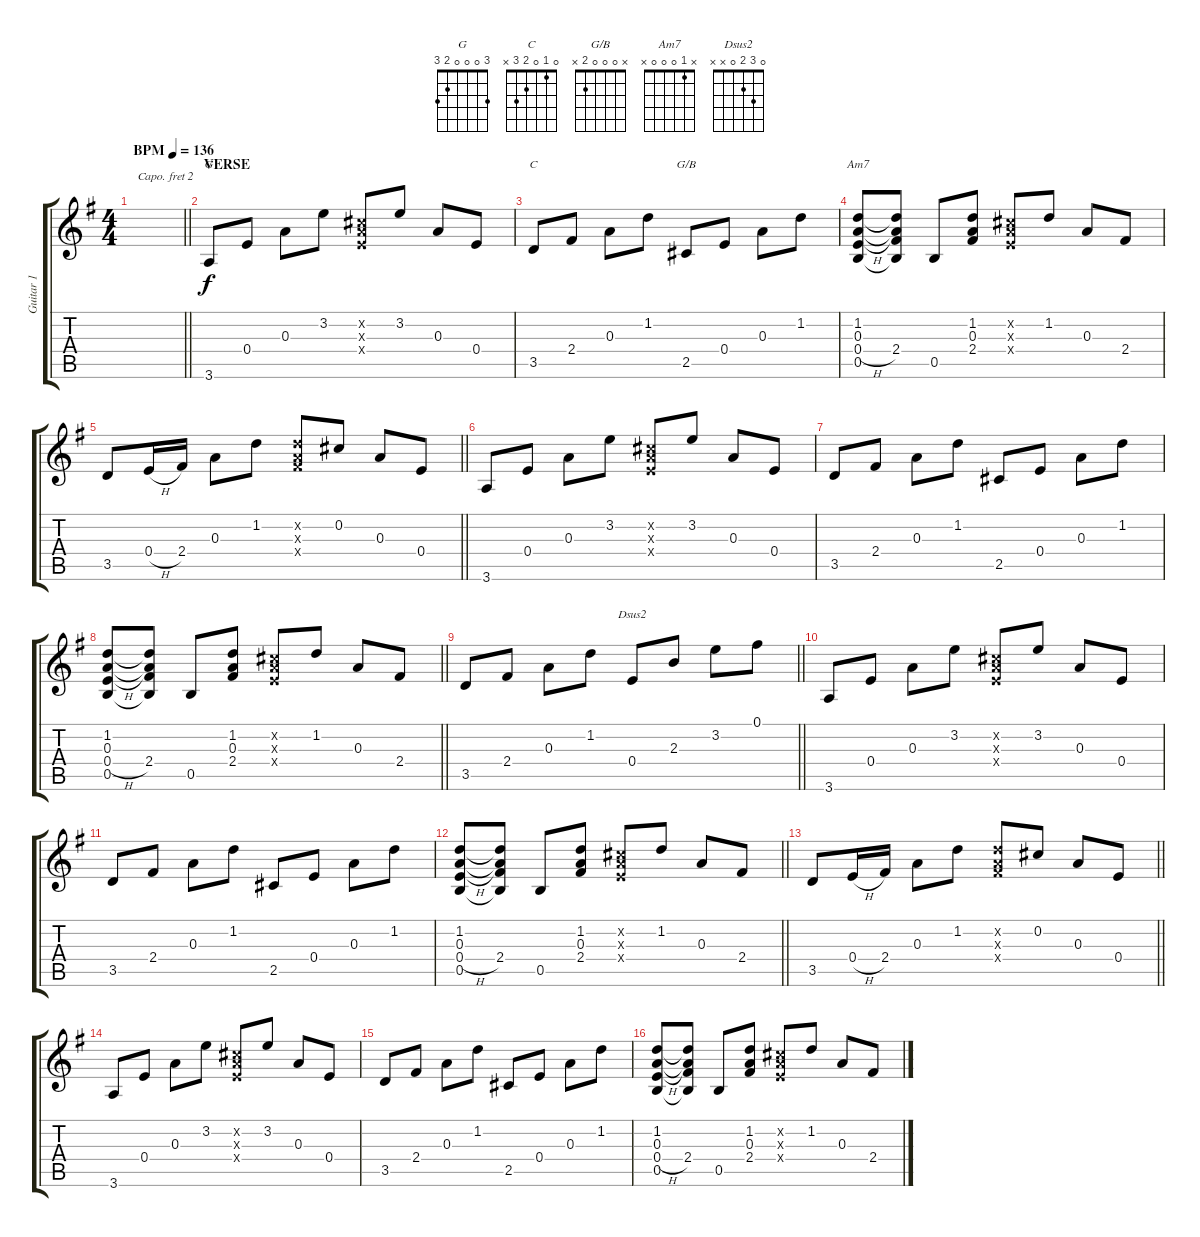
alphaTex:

\track ("Guitar 1" "Guitar 1") {instrument acousticguitarnylon}
\staff {score tabs}
\capo 2
\tuning (E4 B3 G3 D3 A2 E2) {hide}
\chord ("G" 3 0 0 0 2 3)
\chord ("C" 0 1 0 2 3 x)
\chord ("G/B" x 0 0 0 2 x)
\chord ("Am7" x 1 0 0 0 x)
\chord ("Dsus2" 0 3 2 0 x x)
\ts (4 4)
\section ("" "")
\tempo (136 "BPM")
\clef g2
\barLineRight lightlight
\ks g
|
\section ("" "VERSE")
3.6.8{ch "G"} 0.4.8 0.3.8 3.2.8 (0.2{x} 0.3{x} 0.4{x}).8 3.2.8 0.3.8 0.4.8 |
3.5.8{ch "C"} 2.4.8 0.3.8 1.2.8 2.5.8{ch "G/B"} 0.4.8 0.3.8 1.2.8 |
(1.2 0.3 0.4{h} 0.5).8{ch "Am7"} (1.2{t} 0.3{t} 2.4 0.5{t}).8 0.5.8 (1.2 0.3 2.4).8 (0.2{x} 0.3{x} 0.4{x}).8 1.2.8 0.3.8 2.4.8 |
\barLineRight lightlight
3.5.8 0.4{h}.16 2.4.16 0.3.8 1.2.8 (1.2{x} 0.3{x} 2.4{x}).8 0.2.8 0.3.8 0.4.8 |
\section ("" "")
3.6.8 0.4.8 0.3.8 3.2.8 (0.2{x} 0.3{x} 0.4{x}).8 3.2.8 0.3.8 0.4.8 |
3.5.8 2.4.8 0.3.8 1.2.8 2.5.8 0.4.8 0.3.8 1.2.8 |
\barLineRight lightlight
(1.2 0.3 0.4{h} 0.5).8 (1.2{t} 0.3{t} 2.4 0.5{t}).8 0.5.8 (1.2 0.3 2.4).8 (0.2{x} 0.3{x} 0.4{x}).8 1.2.8 0.3.8 2.4.8 |
\barLineRight lightlight
3.5.8 2.4.8 0.3.8 1.2.8 0.4.8{ch "Dsus2"} 2.3.8 3.2.8 0.1.8 |
\section ("" "")
3.6.8 0.4.8 0.3.8 3.2.8 (0.2{x} 0.3{x} 0.4{x}).8 3.2.8 0.3.8 0.4.8 |
3.5.8 2.4.8 0.3.8 1.2.8 2.5.8 0.4.8 0.3.8 1.2.8 |
\barLineRight lightlight
(1.2 0.3 0.4{h} 0.5).8 (1.2{t} 0.3{t} 2.4 0.5{t}).8 0.5.8 (1.2 0.3 2.4).8 (0.2{x} 0.3{x} 0.4{x}).8 1.2.8 0.3.8 2.4.8 |
\barLineRight lightlight
3.5.8 0.4{h}.16 2.4.16 0.3.8 1.2.8 (1.2{x} 0.3{x} 2.4{x}).8 0.2.8 0.3.8 0.4.8 |
3.6.8 0.4.8 0.3.8 3.2.8 (0.2{x} 0.3{x} 0.4{x}).8 3.2.8 0.3.8 0.4.8 |
3.5.8 2.4.8 0.3.8 1.2.8 2.5.8 0.4.8 0.3.8 1.2.8 |
(1.2 0.3 0.4{h} 0.5).8 (1.2{t} 0.3{t} 2.4 0.5{t}).8 0.5.8 (1.2 0.3 2.4).8 (0.2{x} 0.3{x} 0.4{x}).8 1.2.8 0.3.8 2.4.8
